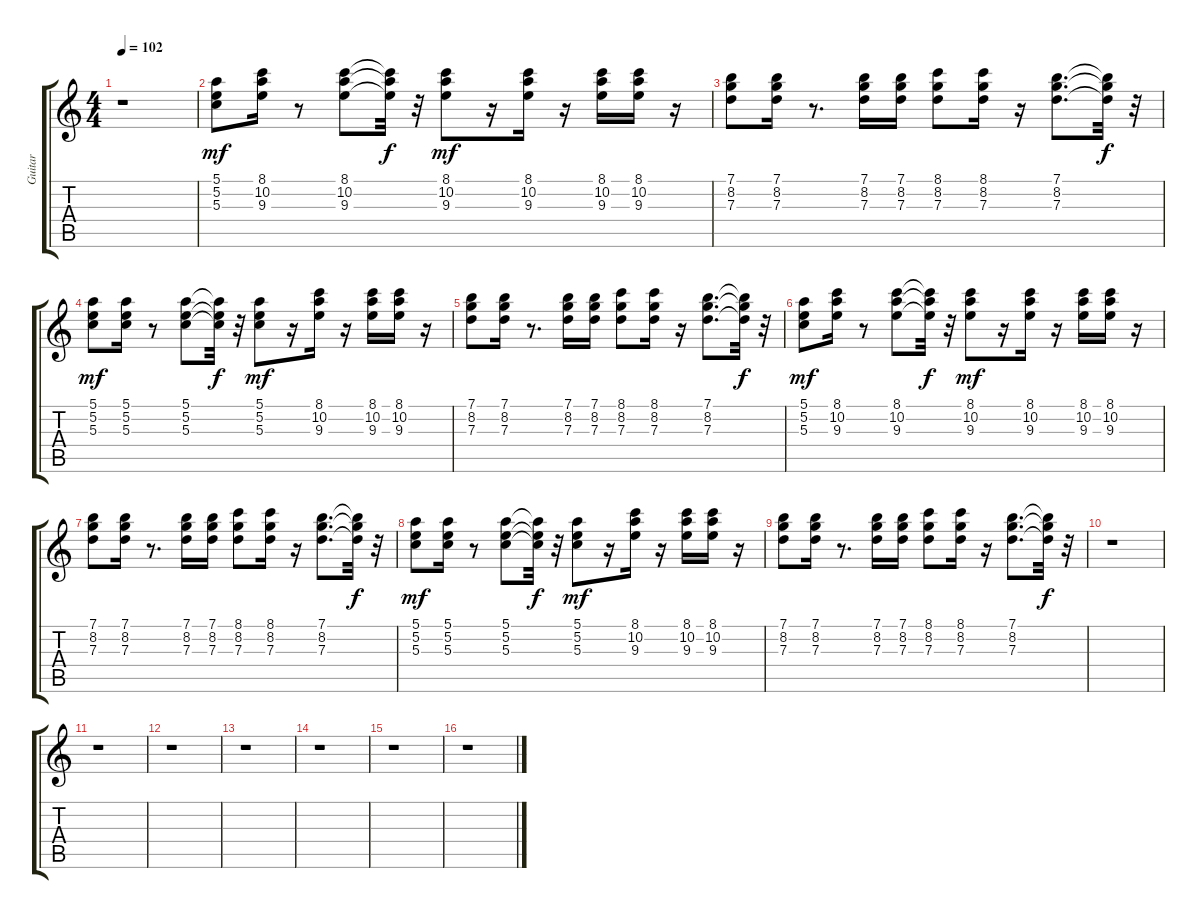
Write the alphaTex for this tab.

\track ("Guitar" "Guitar") {instrument acousticguitarsteel}
\staff {score tabs}
\tuning (E4 B3 G3 D3 A2 E2) {hide}
\ts (4 4)
\tempo 102
\clef g2
\ks c
r.1{dy f} |
(5.1 5.2 5.3).8{dy mf} (8.1 10.2 9.3).16 r.8 (8.1 10.2 9.3).8 (8.1{t} 10.2{t} 9.3{t}).32{dy f} r.32 (8.1 10.2 9.3).8{dy mf} r.16 (8.1 10.2 9.3).16 r.16 (8.1 10.2 9.3).16 (8.1 10.2 9.3).16 r.16 |
(7.1 8.2 7.3).8 (7.1 8.2 7.3).16 r.8{d} (7.1 8.2 7.3).16 (7.1 8.2 7.3).16 (8.1 8.2 7.3).8 (8.1 8.2 7.3).16 r.16 (7.1 8.2 7.3).8{d} (7.1{t} 8.2{t} 7.3{t}).32{dy f} r.32 |
(5.1 5.2 5.3).8{dy mf} (5.1 5.2 5.3).16 r.8 (5.1 5.2 5.3).8 (5.1{t} 5.2{t} 5.3{t}).32{dy f} r.32 (5.1 5.2 5.3).8{dy mf} r.16 (8.1 10.2 9.3).16 r.16 (8.1 10.2 9.3).16 (8.1 10.2 9.3).16 r.16 |
(7.1 8.2 7.3).8 (7.1 8.2 7.3).16 r.8{d} (7.1 8.2 7.3).16 (7.1 8.2 7.3).16 (8.1 8.2 7.3).8 (8.1 8.2 7.3).16 r.16 (7.1 8.2 7.3).8{d} (7.1{t} 8.2{t} 7.3{t}).32{dy f} r.32 |
(5.1 5.2 5.3).8{dy mf} (8.1 10.2 9.3).16 r.8 (8.1 10.2 9.3).8 (8.1{t} 10.2{t} 9.3{t}).32{dy f} r.32 (8.1 10.2 9.3).8{dy mf} r.16 (8.1 10.2 9.3).16 r.16 (8.1 10.2 9.3).16 (8.1 10.2 9.3).16 r.16 |
(7.1 8.2 7.3).8 (7.1 8.2 7.3).16 r.8{d} (7.1 8.2 7.3).16 (7.1 8.2 7.3).16 (8.1 8.2 7.3).8 (8.1 8.2 7.3).16 r.16 (7.1 8.2 7.3).8{d} (7.1{t} 8.2{t} 7.3{t}).32{dy f} r.32 |
(5.1 5.2 5.3).8{dy mf} (5.1 5.2 5.3).16 r.8 (5.1 5.2 5.3).8 (5.1{t} 5.2{t} 5.3{t}).32{dy f} r.32 (5.1 5.2 5.3).8{dy mf} r.16 (8.1 10.2 9.3).16 r.16 (8.1 10.2 9.3).16 (8.1 10.2 9.3).16 r.16 |
(7.1 8.2 7.3).8 (7.1 8.2 7.3).16 r.8{d} (7.1 8.2 7.3).16 (7.1 8.2 7.3).16 (8.1 8.2 7.3).8 (8.1 8.2 7.3).16 r.16 (7.1 8.2 7.3).8{d} (7.1{t} 8.2{t} 7.3{t}).32{dy f} r.32 |
r.1 |
r.1 |
r.1 |
r.1 |
r.1 |
r.1 |
r.1
